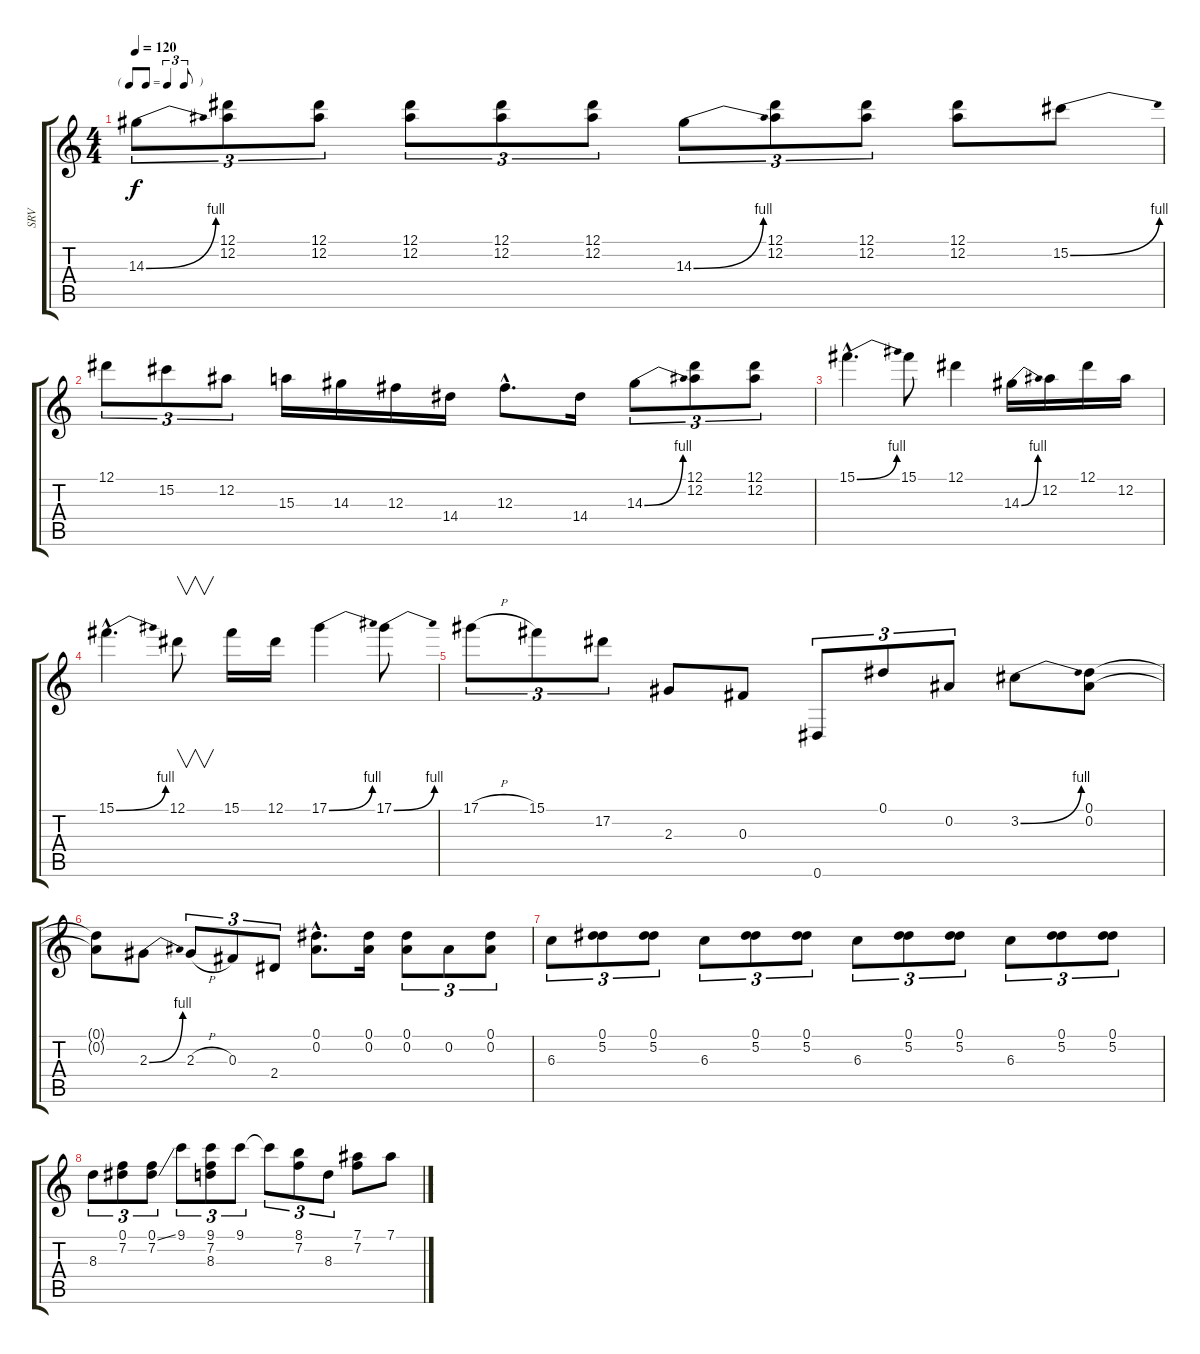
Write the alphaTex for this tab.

\track ("SRV" "SRV") {instrument acousticguitarnylon}
\staff {score tabs}
\tuning (Eb4 Bb3 Gb3 Db3 Ab2 Eb2) {hide}
\ts (4 4)
\tf triplet8th
\tempo 120
\clef g2
\ks c
14.3{be (bend 0 0 60 4)}.8{tu (3 2) dy f} (12.1 12.2).8{tu (3 2)} (12.1 12.2).8{tu (3 2)} (12.1 12.2).8{tu (3 2)} (12.1 12.2).8{tu (3 2)} (12.1 12.2).8{tu (3 2)} 14.3{be (bend 0 0 60 4)}.8{tu (3 2)} (12.1 12.2).8{tu (3 2)} (12.1 12.2).8{tu (3 2)} (12.1 12.2).8 15.2{be (bend 0 0 60 4)}.8 |
12.1.8{tu (3 2)} 15.2.8{tu (3 2)} 12.2.8{tu (3 2)} 15.3.16 14.3.16 12.3.16 14.4.16 12.3{hac}.8{d} 14.4.16 14.3{be (bend 0 0 60 4)}.8{tu (3 2)} (12.1 12.2).8{tu (3 2)} (12.1 12.2).8{tu (3 2)} |
15.1{be (bend 0 0 60 4) hac}.4{d} 15.1.8 12.1.4 14.3{be (bend 0 0 60 4)}.16 12.2.16 12.1.16 12.2.16 |
15.1{be (bend 0 0 60 4) hac}.4{d} 12.1.8{v} 15.1.16 12.1.16 17.1{be (bend 0 0 60 4)}.4 17.1{be (bend 0 0 60 4)}.8 |
17.1{h}.8{tu (3 2)} 15.1.8{tu (3 2)} 17.2.8{tu (3 2)} 2.3.8 0.3.8 0.6.8{tu (3 2)} 0.1.8{tu (3 2)} 0.2.8{tu (3 2)} 3.2{be (bend 0 0 60 4)}.8 (0.1 0.2).8 |
(0.1{t} 0.2{t}).8 2.3{be (bend 0 0 60 4)}.8 2.3{h}.8{tu (3 2)} 0.3.8{tu (3 2)} 2.4.8{tu (3 2)} (0.1{hac} 0.2{hac}).8{d} (0.1 0.2).16 (0.1 0.2).8{tu (3 2)} 0.2.8{tu (3 2)} (0.1 0.2).8{tu (3 2)} |
6.3.8{tu (3 2)} (0.1 5.2).8{tu (3 2)} (0.1 5.2).8{tu (3 2)} 6.3.8{tu (3 2)} (0.1 5.2).8{tu (3 2)} (0.1 5.2).8{tu (3 2)} 6.3.8{tu (3 2)} (0.1 5.2).8{tu (3 2)} (0.1 5.2).8{tu (3 2)} 6.3.8{tu (3 2)} (0.1 5.2).8{tu (3 2)} (0.1 5.2).8{tu (3 2)} |
8.3.8{tu (3 2)} (0.1 7.2).8{tu (3 2)} (0.1{ss} 7.2).8{tu (3 2)} 9.1.8{tu (3 2)} (9.1 7.2 8.3).8{tu (3 2)} 9.1.8{tu (3 2)} 9.1{t}.8{tu (3 2)} (8.1 7.2).8{tu (3 2)} 8.3.8{tu (3 2)} (7.1 7.2).8 7.1.8
